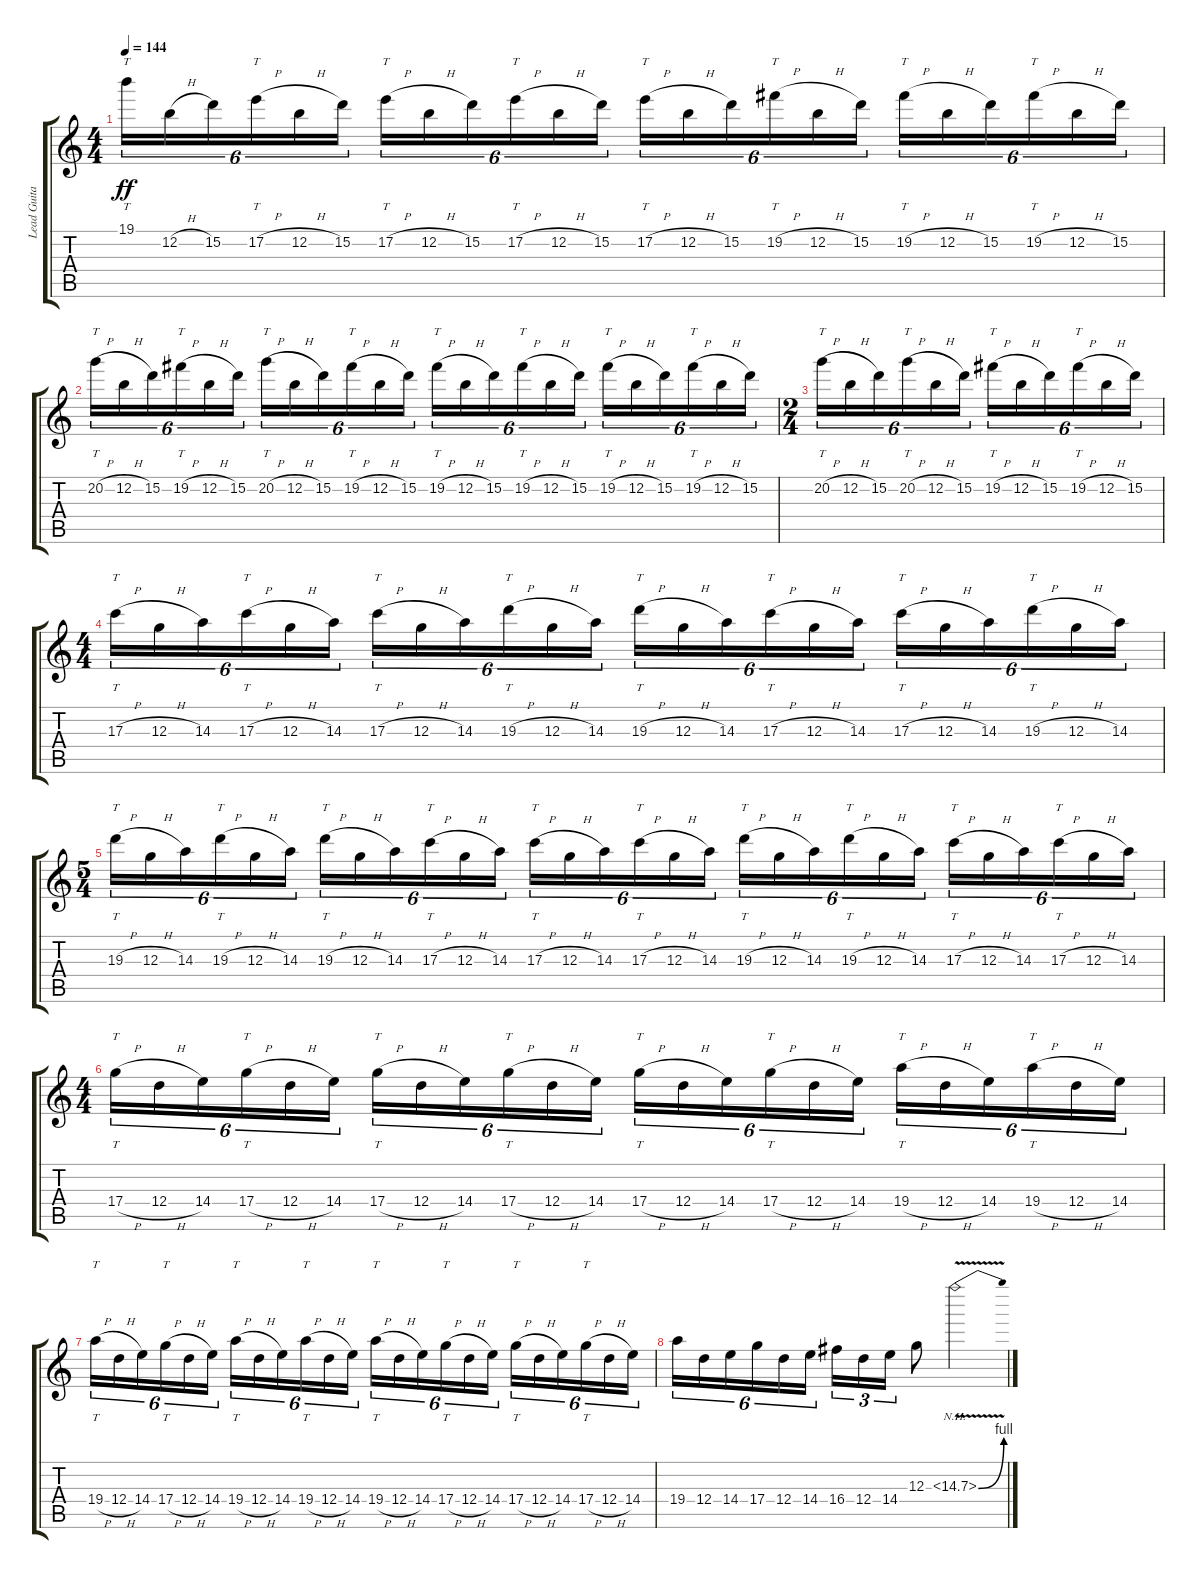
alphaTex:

\track ("Lead Guitar" "Lead Guita") {instrument distortionguitar}
\staff {score tabs}
\tuning (E4 B3 G3 D3 A2 E2) {hide}
\ts (4 4)
\tempo 144
\clef g2
\ks c
19.1.16{tt tu (6 4) dy ff} 12.2{h}.16{tu (6 4)} 15.2.16{tu (6 4)} 17.2{h}.16{tt tu (6 4)} 12.2{h}.16{tu (6 4)} 15.2.16{tu (6 4)} 17.2{h}.16{tt tu (6 4)} 12.2{h}.16{tu (6 4)} 15.2.16{tu (6 4)} 17.2{h}.16{tt tu (6 4)} 12.2{h}.16{tu (6 4)} 15.2.16{tu (6 4)} 17.2{h}.16{tt tu (6 4)} 12.2{h}.16{tu (6 4)} 15.2.16{tu (6 4)} 19.2{h}.16{tt tu (6 4)} 12.2{h}.16{tu (6 4)} 15.2.16{tu (6 4)} 19.2{h}.16{tt tu (6 4)} 12.2{h}.16{tu (6 4)} 15.2.16{tu (6 4)} 19.2{h}.16{tt tu (6 4)} 12.2{h}.16{tu (6 4)} 15.2.16{tu (6 4)} |
20.2{h}.16{tt tu (6 4)} 12.2{h}.16{tu (6 4)} 15.2.16{tu (6 4)} 19.2{h}.16{tt tu (6 4)} 12.2{h}.16{tu (6 4)} 15.2.16{tu (6 4)} 20.2{h}.16{tt tu (6 4)} 12.2{h}.16{tu (6 4)} 15.2.16{tu (6 4)} 19.2{h}.16{tt tu (6 4)} 12.2{h}.16{tu (6 4)} 15.2.16{tu (6 4)} 19.2{h}.16{tt tu (6 4)} 12.2{h}.16{tu (6 4)} 15.2.16{tu (6 4)} 19.2{h}.16{tt tu (6 4)} 12.2{h}.16{tu (6 4)} 15.2.16{tu (6 4)} 19.2{h}.16{tt tu (6 4)} 12.2{h}.16{tu (6 4)} 15.2.16{tu (6 4)} 19.2{h}.16{tt tu (6 4)} 12.2{h}.16{tu (6 4)} 15.2.16{tu (6 4)} |
\ts (2 4)
20.2{h}.16{tt tu (6 4)} 12.2{h}.16{tu (6 4)} 15.2.16{tu (6 4)} 20.2{h}.16{tt tu (6 4)} 12.2{h}.16{tu (6 4)} 15.2.16{tu (6 4)} 19.2{h}.16{tt tu (6 4)} 12.2{h}.16{tu (6 4)} 15.2.16{tu (6 4)} 19.2{h}.16{tt tu (6 4)} 12.2{h}.16{tu (6 4)} 15.2.16{tu (6 4)} |
\ts (4 4)
17.3{h}.16{tt tu (6 4)} 12.3{h}.16{tu (6 4)} 14.3.16{tu (6 4)} 17.3{h}.16{tt tu (6 4)} 12.3{h}.16{tu (6 4)} 14.3.16{tu (6 4)} 17.3{h}.16{tt tu (6 4)} 12.3{h}.16{tu (6 4)} 14.3.16{tu (6 4)} 19.3{h}.16{tt tu (6 4)} 12.3{h}.16{tu (6 4)} 14.3.16{tu (6 4)} 19.3{h}.16{tt tu (6 4)} 12.3{h}.16{tu (6 4)} 14.3.16{tu (6 4)} 17.3{h}.16{tt tu (6 4)} 12.3{h}.16{tu (6 4)} 14.3.16{tu (6 4)} 17.3{h}.16{tt tu (6 4)} 12.3{h}.16{tu (6 4)} 14.3.16{tu (6 4)} 19.3{h}.16{tt tu (6 4)} 12.3{h}.16{tu (6 4)} 14.3.16{tu (6 4)} |
\ts (5 4)
19.3{h}.16{tt tu (6 4)} 12.3{h}.16{tu (6 4)} 14.3.16{tu (6 4)} 19.3{h}.16{tt tu (6 4)} 12.3{h}.16{tu (6 4)} 14.3.16{tu (6 4)} 19.3{h}.16{tt tu (6 4)} 12.3{h}.16{tu (6 4)} 14.3.16{tu (6 4)} 17.3{h}.16{tt tu (6 4)} 12.3{h}.16{tu (6 4)} 14.3.16{tu (6 4)} 17.3{h}.16{tt tu (6 4)} 12.3{h}.16{tu (6 4)} 14.3.16{tu (6 4)} 17.3{h}.16{tt tu (6 4)} 12.3{h}.16{tu (6 4)} 14.3.16{tu (6 4)} 19.3{h}.16{tt tu (6 4)} 12.3{h}.16{tu (6 4)} 14.3.16{tu (6 4)} 19.3{h}.16{tt tu (6 4)} 12.3{h}.16{tu (6 4)} 14.3.16{tu (6 4)} 17.3{h}.16{tt tu (6 4)} 12.3{h}.16{tu (6 4)} 14.3.16{tu (6 4)} 17.3{h}.16{tt tu (6 4)} 12.3{h}.16{tu (6 4)} 14.3.16{tu (6 4)} |
\ts (4 4)
17.4{h}.16{tt tu (6 4)} 12.4{h}.16{tu (6 4)} 14.4.16{tu (6 4)} 17.4{h}.16{tt tu (6 4)} 12.4{h}.16{tu (6 4)} 14.4.16{tu (6 4)} 17.4{h}.16{tt tu (6 4)} 12.4{h}.16{tu (6 4)} 14.4.16{tu (6 4)} 17.4{h}.16{tt tu (6 4)} 12.4{h}.16{tu (6 4)} 14.4.16{tu (6 4)} 17.4{h}.16{tt tu (6 4)} 12.4{h}.16{tu (6 4)} 14.4.16{tu (6 4)} 17.4{h}.16{tt tu (6 4)} 12.4{h}.16{tu (6 4)} 14.4.16{tu (6 4)} 19.4{h}.16{tt tu (6 4)} 12.4{h}.16{tu (6 4)} 14.4.16{tu (6 4)} 19.4{h}.16{tt tu (6 4)} 12.4{h}.16{tu (6 4)} 14.4.16{tu (6 4)} |
19.4{h}.16{tt tu (6 4)} 12.4{h}.16{tu (6 4)} 14.4.16{tu (6 4)} 17.4{h}.16{tt tu (6 4)} 12.4{h}.16{tu (6 4)} 14.4.16{tu (6 4)} 19.4{h}.16{tt tu (6 4)} 12.4{h}.16{tu (6 4)} 14.4.16{tu (6 4)} 19.4{h}.16{tt tu (6 4)} 12.4{h}.16{tu (6 4)} 14.4.16{tu (6 4)} 19.4{h}.16{tt tu (6 4)} 12.4{h}.16{tu (6 4)} 14.4.16{tu (6 4)} 17.4{h}.16{tt tu (6 4)} 12.4{h}.16{tu (6 4)} 14.4.16{tu (6 4)} 17.4{h}.16{tt tu (6 4)} 12.4{h}.16{tu (6 4)} 14.4.16{tu (6 4)} 17.4{h}.16{tt tu (6 4)} 12.4{h}.16{tu (6 4)} 14.4.16{tu (6 4)} |
19.4.16{tu (6 4)} 12.4.16{tu (6 4)} 14.4.16{tu (6 4)} 17.4.16{tu (6 4)} 12.4.16{tu (6 4)} 14.4.16{tu (6 4)} 16.4.16{tu (3 2)} 12.4.16{tu (3 2)} 14.4.16{tu (3 2)} 12.3.8 14.3{be (bend 0 0 60 4) nh v}.2
